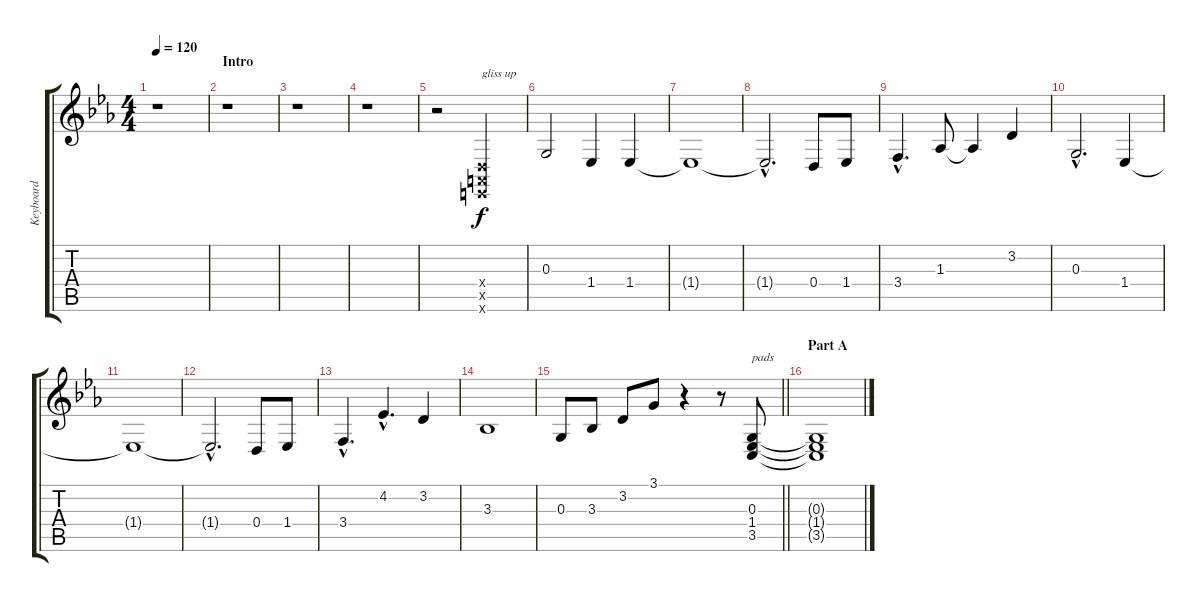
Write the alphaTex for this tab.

\track ("Keyboard" "Keyboard") {instrument rockorgan}
\staff {score tabs}
\tuning (E4 B3 G3 D3 A2 E2) {hide}
\ts (4 4)
\tempo 120
\tempo 180
\tempo 120
\clef g2
\ks eb
r.1{dy f instrument rockorgan} |
\section ("" "Intro")
r.1 |
r.1 |
r.1 |
r.2 (0.4{x} 0.5{x} 0.6{x}).2{txt "gliss up"} |
0.3.2 1.4.4 1.4.4 |
1.4{t}.1 |
1.4{hac t}.2{d} 0.4.8 1.4.8 |
3.4{hac}.4{d} 1.3.8 1.3{t}.4 3.2.4 |
0.3{hac}.2{d} 1.4.4 |
1.4{t}.1 |
1.4{hac t}.2{d} 0.4.8 1.4.8 |
3.4{hac}.4{d} 4.2{hac}.4{d} 3.2.4 |
3.3.1 |
\barLineRight lightlight
0.3.8 3.3.8 3.2.8 3.1.8 r.4 r.8 (0.3 1.4 3.5).8{txt "pads" instrument pad3polysynth} |
\section ("" "Part A")
(0.3{t} 1.4{t} 3.5{t}).1
